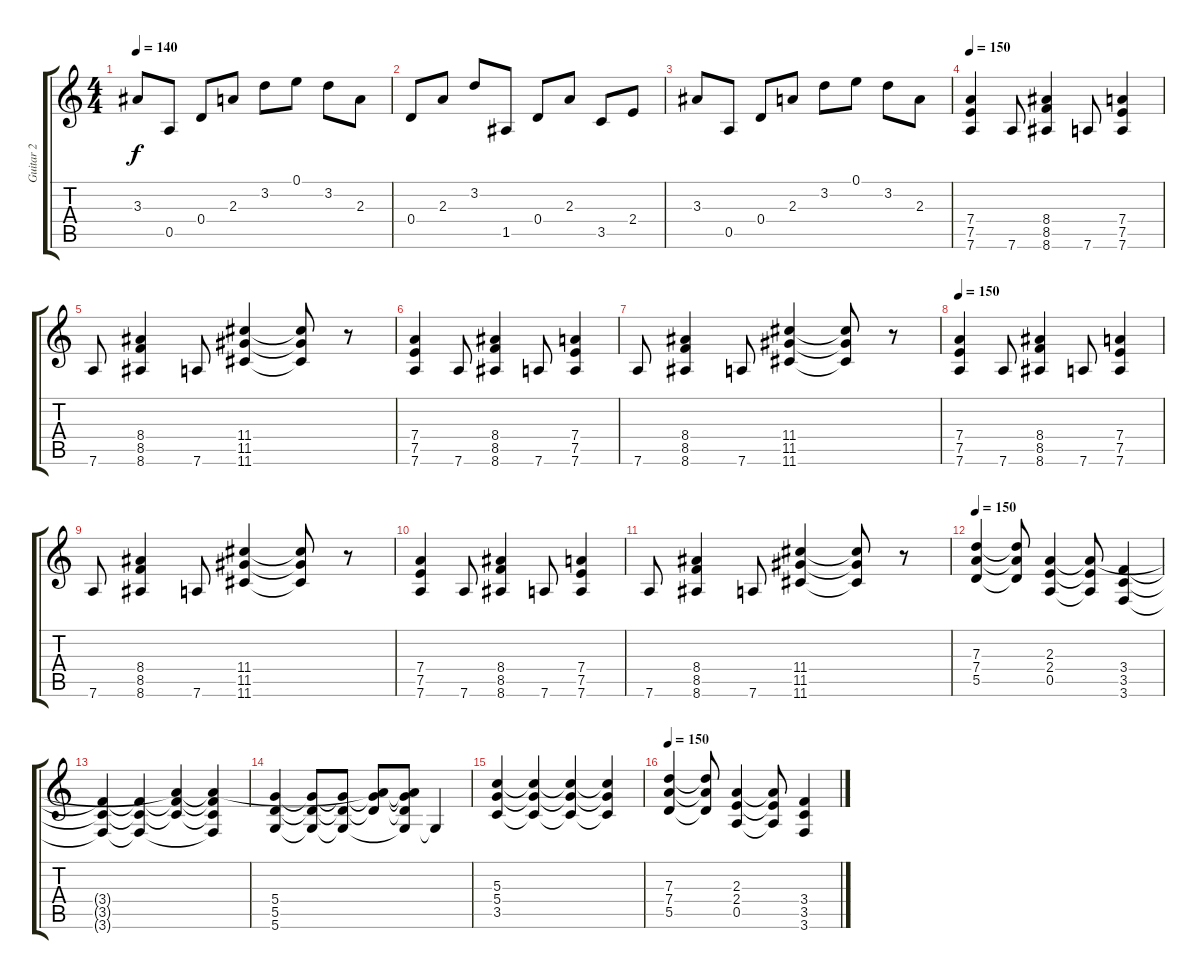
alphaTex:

\track ("Guitar 2" "Guitar 2") {instrument distortionguitar}
\staff {score tabs}
\tuning (E4 B3 G3 D3 A2 D2) {hide}
\ts (4 4)
\tempo 140
\clef g2
\ks c
3.3.8{dy f} 0.5.8 0.4.8 2.3.8 3.2.8 0.1.8 3.2.8 2.3.8 |
0.4.8 2.3.8 3.2.8 1.5.8 0.4.8 2.3.8 3.5.8 2.4.8 |
3.3.8 0.5.8 0.4.8 2.3.8 3.2.8 0.1.8 3.2.8 2.3.8 |
\tempo 150
(7.4 7.5 7.6).4 7.6.8 (8.4 8.5 8.6).4 7.6.8 (7.4 7.5 7.6).4 |
7.6.8 (8.4 8.5 8.6).4 7.6.8 (11.4 11.5 11.6).4 (11.4{t} 11.5{t} 11.6{t}).8 r.8 |
(7.4 7.5 7.6).4 7.6.8 (8.4 8.5 8.6).4 7.6.8 (7.4 7.5 7.6).4 |
7.6.8 (8.4 8.5 8.6).4 7.6.8 (11.4 11.5 11.6).4 (11.4{t} 11.5{t} 11.6{t}).8 r.8 |
\tempo 150
(7.4 7.5 7.6).4 7.6.8 (8.4 8.5 8.6).4 7.6.8 (7.4 7.5 7.6).4 |
7.6.8 (8.4 8.5 8.6).4 7.6.8 (11.4 11.5 11.6).4 (11.4{t} 11.5{t} 11.6{t}).8 r.8 |
(7.4 7.5 7.6).4 7.6.8 (8.4 8.5 8.6).4 7.6.8 (7.4 7.5 7.6).4 |
7.6.8 (8.4 8.5 8.6).4 7.6.8 (11.4 11.5 11.6).4 (11.4{t} 11.5{t} 11.6{t}).8 r.8 |
\tempo 150
(7.3 7.4 5.5).4{volume 15 instrument distortionguitar} (7.3{t} 7.4{t} 5.5{t}).8 (2.3 2.4 0.5).4 (2.3{t} 2.4{t} 0.5{t}).8 (3.4 3.5 3.6).4 |
(3.4{t} 3.5{t} 3.6{t}).4 (3.4{t} 3.5{t} 3.6{t}).4 (2.3{t} 3.4{t} 3.5{t}).4 (2.3{t} 3.4{t} 3.5{t} 3.6{t}).4 |
(5.4 5.5 5.6).4 (5.4{t} 5.5{t} 5.6{t}).8 (5.4{t} 5.5{t} 5.6{t}).8 (2.3{t} 5.4{t} 5.5{t}).8 (2.3{t} 5.4{t} 5.5{t} 5.6{t}).8 5.6{t}.4 |
(5.3 5.4 3.5).4 (5.3{t} 5.4{t} 3.5{t}).4 (5.3{t} 5.4{t} 3.5{t}).4 (5.3{t} 5.4{t} 3.5{t}).4 |
\tempo 150
(7.3 7.4 5.5).4 (7.3{t} 7.4{t} 5.5{t}).8 (2.3 2.4 0.5).4 (2.3{t} 2.4{t} 0.5{t}).8 (3.4 3.5 3.6).4
